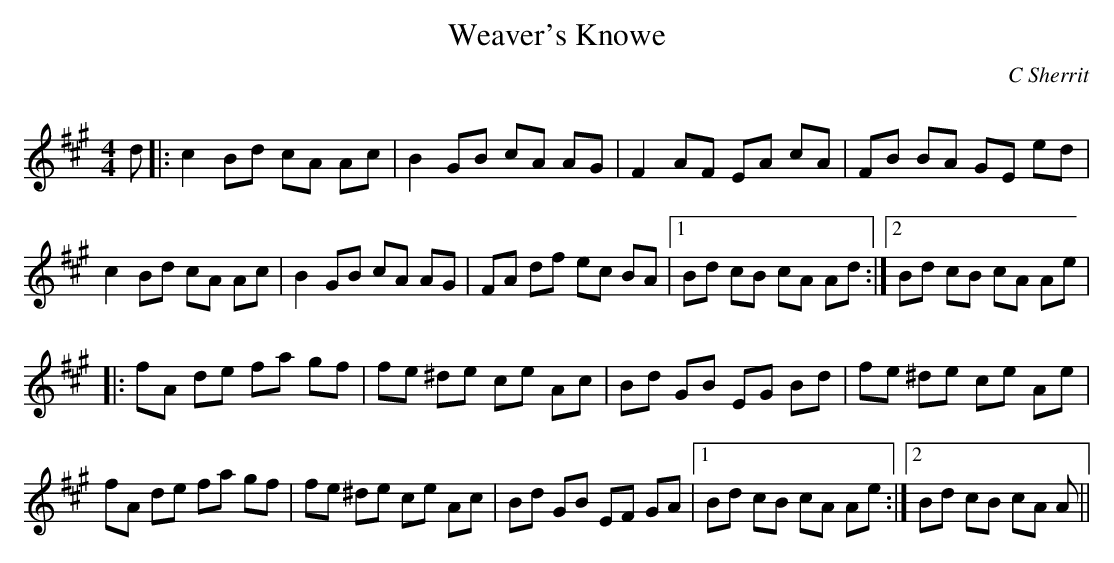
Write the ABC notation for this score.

X:1
T: Weaver's Knowe
C:C Sherrit
Q: 232
K:A
M:4/4
L:1/8
d|:c2 Bd cA Ac|B2 GB cA AG|F2 AF EA cA|FB BA GE ed|
c2 Bd cA Ac|B2 GB cA AG|FA df ec BA|1Bd cB cA Ad:|2Bd cB cA Ae|
|:fA de fa gf|fe ^de ce Ac|Bd GB EG Bd|fe ^de ce Ae|
fA de fa gf|fe ^de ce Ac|Bd GB EF GA|1Bd cB cA Ae:|2Bd cB cA A||
